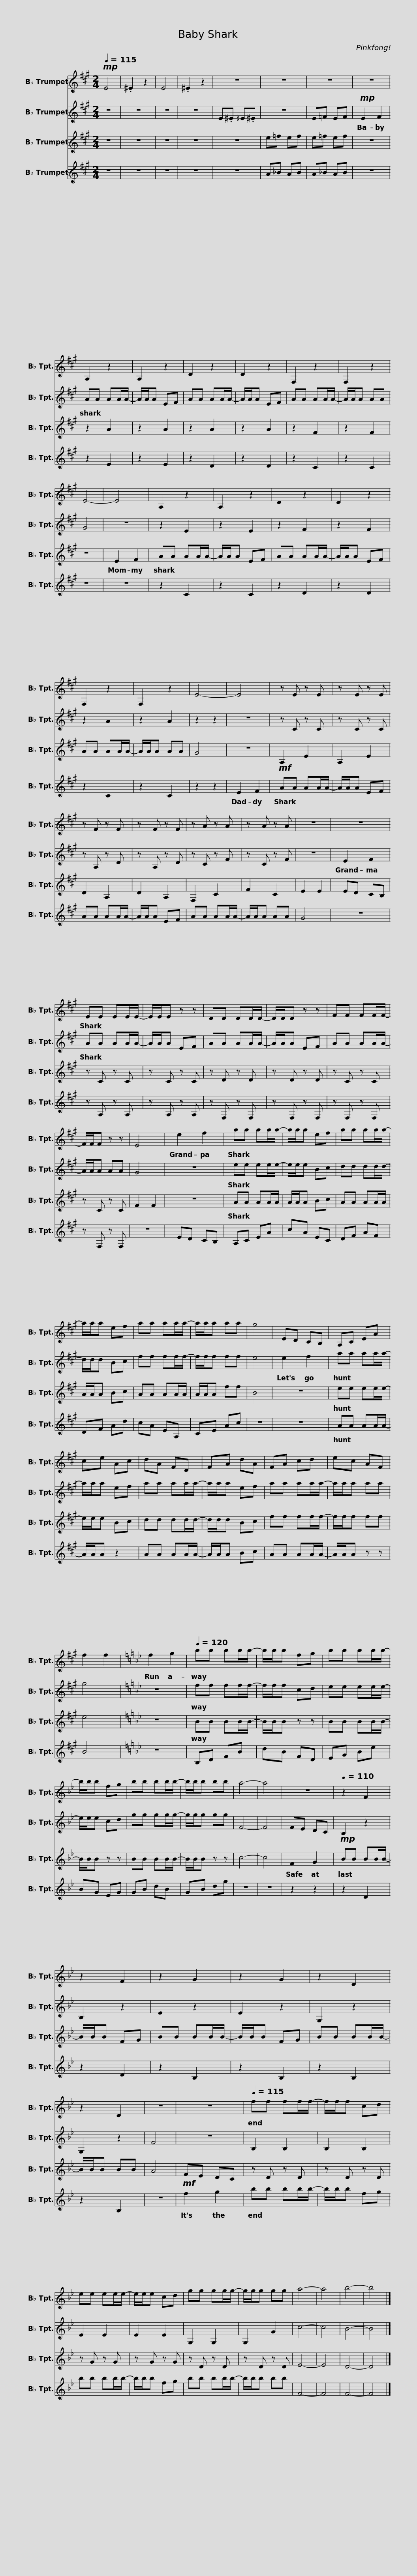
X:1
%%score 1 2 3 4
L:1/8
Q:1/4=115
M:2/4
I:linebreak $
K:none
V:1 treble transpose=-2
V:2 treble transpose=-2
V:3 treble transpose=-2
V:4 treble transpose=-2
V:1
[K:A]!mp! E4 | .^E2 z2 | E4 | .^E2 z2 | z4 | %5
 z4 | z4 | z4 | A,2 z2 |$ A,2 z2 | %10
 D2 z2 | D2 z2 | F,2 z2 | F,2 z2 | E4- | %15
 E4 | A,2 z2 |$ A,2 z2 | D2 z2 | D2 z2 | %20
 F,2 z2 | F,2 z2 | E4- | E4 | z E z E |$ %25
 z E z E | z F z F | z F z F | z A z A | z A z A | %30
 z4 | z4 |$ EE EE/E/- | E/E/E z z | DD DD/D/- | %35
 D/D/D z z | FF FF/F/- | F/F/F z z | E4 |$ e2 f2 | %40
 aa aa/a/- | a/a/a ef | aa aa/a/- | a/a/a ef | aa aa/a/- |$ %45
 a/a/a aa | g4 | ED CB, | A,C EA | ce Ac | %50
 dA FD | FA dA |$ FA cd | ec AF | f2 f2 | %55
[K:Bb] f2 g2 |[Q:1/4=120] bb bb/b/- | b/b/b fg | bb bb/b/- |$ b/b/b fg | %60
 bb bb/b/- | b/b/b bb | a4- | a4 | z4 | %65
[Q:1/4=110] z2 F2 | z2 F2 |$ z2 G2 | z2 G2 | z2 D2 | %70
 z2 D2 | z4 | z4 |[Q:1/4=115] ff ff/f/- | f/f/f cd |$ %75
 ee ee/e/- | e/e/e cd | gg gg/g/- | g/g/g gg | a4- | %80
 a4 | b4- | b4 |] %83
V:2
[K:A] z4 | z4 | z4 | z4 | E.^E =E.^E | %5
 z4 | E=F EF |!mp! E2 F2 | AA AA/A/- |$ A/A/A EF | %10
 AA AA/A/- | A/A/A EF | AA AA/A/- | A/A/A AA | G4 | %15
 z4 | z2 E2 |$ z2 E2 | z2 F2 | z2 F2 | %20
 z2 A2 | z2 A2 | z2 z2 | z4 | z C z C |$ %25
 z C z C | z A, z D | z A, z D | z C z F | z C z F | %30
 z4 | E2 F2 |$ AA AA/A/- | A/A/A EF | AA AA/A/- | %35
 A/A/A EF | AA AA/A/- | A/A/A AA | G4 |$ z4 | %40
 ee ee/e/- | e/e/e Bc | dd dd/d/- | d/d/d Bc | ff ff/f/- |$ %45
 f/f/f ff | e4 | e2 f2 | aa aa/a/- | a/a/a ef | %50
 aa aa/a/- | a/a/a ef |$ aa aa/a/- | a/a/a aa | g4 | %55
[K:Bb] z4 | ff ff/f/- | f/f/f cd | ee ee/e/- |$ e/e/e cd | %60
 gg gg/g/- | g/g/g gg | F4- | F4 | FE DC | %65
 B,2 z2 | B,2 z2 |$ E2 z2 | E2 z2 | G,2 z2 | %70
 G,2 z2 | F4 | z4 | B,2 B,2 | B,2 B,2 |$ %75
 E2 E2 | E2 E2 | G,2 G,2 | G,2 G2 | c4- | %80
 c4 | B4- | B4 |] %83
V:3
[K:A] z4 | z4 | z4 | z4 | z4 | %5
 e=f ef | e=f ef | z4 | z2 A2 |$ z2 A2 | %10
 z2 A2 | z2 A2 | z2 F2 | z2 F2 | z4 | %15
 E2 F2 | AA AA/A/- |$ A/A/A EF | AA AA/A/- | A/A/A EF | %20
 AA AA/A/- | A/A/A AA | G4 | z4 | A,2 E2 |$ %25
 A,2 E2 | D2 A,2 | D2 A,2 | F,2 C2 | F2 C2 | %30
 E2 E2 | ED CB, |$ z C z C | z C z C | z D z D | %35
 z D z D | z C z C | z C z C | F2 F2 |$ z4 | %40
 AA AA/A/ | A/A/A Bc | AA AA/A/ | A/A/A Bc | AA AA/A/ |$ %45
 A/A/A ff | B4 | z4 | ee ee/e/- | e/e/e Bc | %50
 dd dd/d/- | d/d/d Bc |$ ff ff/f/- | f/f/f ff | e4 | %55
[K:Bb] z4 | BB BB/B/- | B/B/B z z | BB BB/B/- |$ B/B/B z z | %60
 BB BB/B/- | B/B/B z z | c4- | c4 | F2 G2 | %65
!mp! BB BB/B/- | B/B/B FG |$ BB BB/B/- | B/B/B FG | BB BB/B/- | %70
 B/B/B BB | A4 | FE DC | z D z D | z D z D |$ %75
 z G z G | z G z G | z D z D | z D z D | E4- | %80
 E4 | D4- | D4 |] %83
V:4
[K:A] z4 | z4 | z4 | z4 | z4 | %5
 A_B AB | A_B AB | z4 | z2 E2 |$ z2 E2 | %10
 z2 D2 | z2 D2 | z2 C2 | z2 C2 | z4 | %15
 z4 | z2 C2 |$ z2 C2 | z2 D2 | z2 D2 | %20
 z2 C2 | z2 C2 | z2 z2 | E2 F2 |!mf! AA AA/A/- |$ %25
 A/A/A EF | AA AA/A/- | A/A/A EF | AA AA/A/- | A/A/A AA | %30
 G4 | z4 |$ z A, z A, | z A, z A, | z F, z F, | %35
 z F, z F, | z F, z F, | z F, z F, | z4 |$ ED CB, | %40
 A,C EA | cA EC | DF AF | DF Ad | cA EA, |$ %45
 CE Ac | z4 | z4 | AA AA/A/- | A/A/A z2 | %50
 AA AA/A/- | A/A/A Bc |$ AA AA/A/- | A/A/A z z | B4 | %55
[K:Bb] z4 | B,D FB | dB FD | EG Be |$ BG EG | %60
 GB dB | GB dg | z4 | z4 | z2 z2 | %65
 z2 D2 | z2 D2 |$ z2 B,2 | z2 B,2 | z2 B,2 | %70
 z2 B,2 | z4 |!mf! f2 g2 | bb bb/b/- | b/b/b fg |$ %75
 bb bb/b/- | b/b/b fg | bb bb/b/- | b/b/b bb | F4- | %80
 F4 | F4- | F4 |] %83
